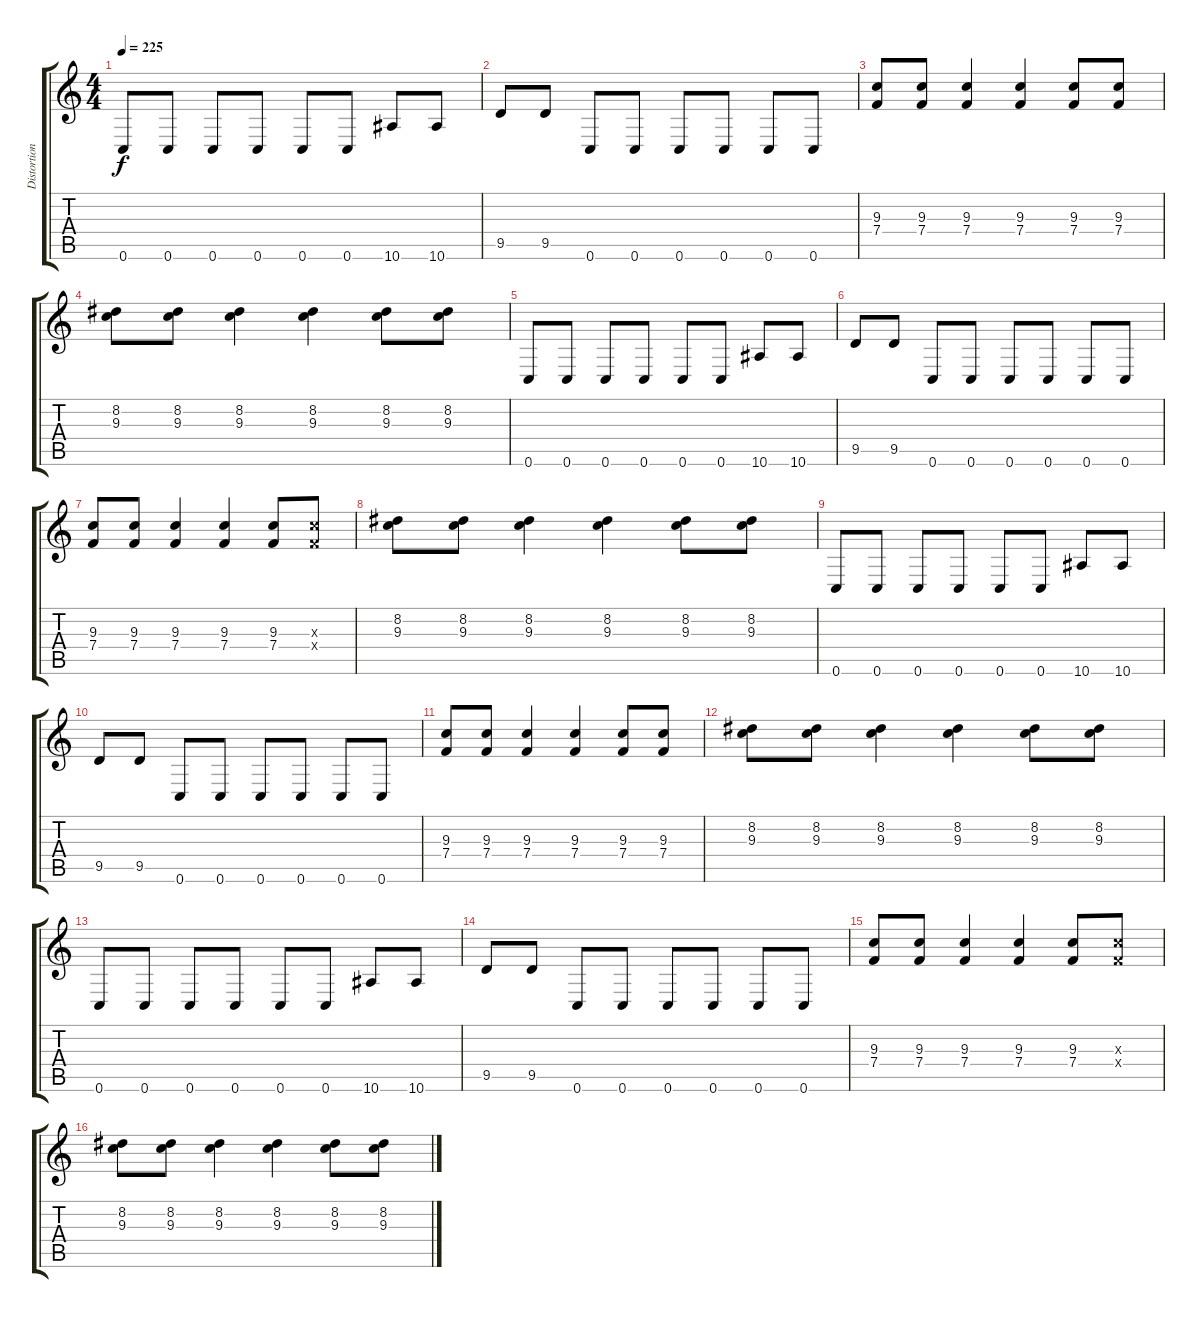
\track ("Distortion II" "Distortion") {instrument distortionguitar}
\staff {score tabs}
\tuning (C4 G3 Eb3 Bb2 F2 C2) {hide}
\ts (4 4)
\tempo 225
\clef g2
\ks c
0.6.8{dy f} 0.6.8 0.6.8 0.6.8 0.6.8 0.6.8 10.6.8 10.6.8 |
9.5.8 9.5.8 0.6.8 0.6.8 0.6.8 0.6.8 0.6.8 0.6.8 |
(9.3 7.4).8 (9.3 7.4).8 (9.3 7.4).4 (9.3 7.4).4 (9.3 7.4).8 (9.3 7.4).8 |
(8.2 9.3).8 (8.2 9.3).8 (8.2 9.3).4 (8.2 9.3).4 (8.2 9.3).8 (8.2 9.3).8 |
0.6.8 0.6.8 0.6.8 0.6.8 0.6.8 0.6.8 10.6.8 10.6.8 |
9.5.8 9.5.8 0.6.8 0.6.8 0.6.8 0.6.8 0.6.8 0.6.8 |
(9.3 7.4).8 (9.3 7.4).8 (9.3 7.4).4 (9.3 7.4).4 (9.3 7.4).8 (9.3{x} 7.4{x}).8 |
(8.2 9.3).8 (8.2 9.3).8 (8.2 9.3).4 (8.2 9.3).4 (8.2 9.3).8 (8.2 9.3).8 |
0.6.8 0.6.8 0.6.8 0.6.8 0.6.8 0.6.8 10.6.8 10.6.8 |
9.5.8 9.5.8 0.6.8 0.6.8 0.6.8 0.6.8 0.6.8 0.6.8 |
(9.3 7.4).8 (9.3 7.4).8 (9.3 7.4).4 (9.3 7.4).4 (9.3 7.4).8 (9.3 7.4).8 |
(8.2 9.3).8 (8.2 9.3).8 (8.2 9.3).4 (8.2 9.3).4 (8.2 9.3).8 (8.2 9.3).8 |
0.6.8 0.6.8 0.6.8 0.6.8 0.6.8 0.6.8 10.6.8 10.6.8 |
9.5.8 9.5.8 0.6.8 0.6.8 0.6.8 0.6.8 0.6.8 0.6.8 |
(9.3 7.4).8 (9.3 7.4).8 (9.3 7.4).4 (9.3 7.4).4 (9.3 7.4).8 (9.3{x} 7.4{x}).8 |
(8.2 9.3).8 (8.2 9.3).8 (8.2 9.3).4 (8.2 9.3).4 (8.2 9.3).8 (8.2 9.3).8
